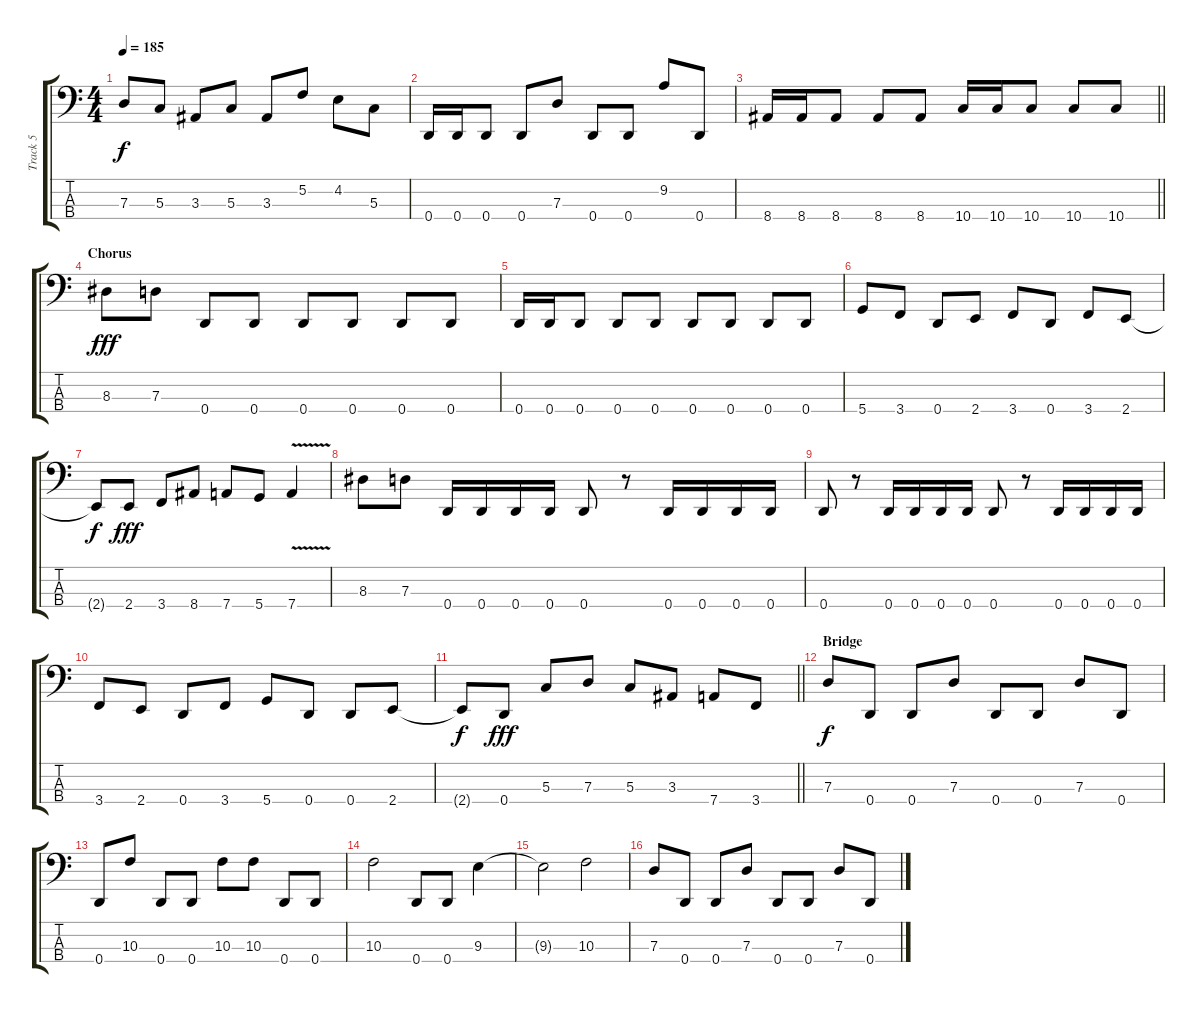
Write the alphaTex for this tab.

\track ("Track 5" "Track 5") {instrument electricbasspick}
\staff {score tabs}
\tuning (F2 C2 G1 D1) {hide}
\ts (4 4)
\tempo 185
\clef f4
\ks c
7.3.8{dy f} 5.3.8 3.3.8 5.3.8 3.3.8 5.2.8 4.2.8 5.3.8 |
0.4.16 0.4.16 0.4.8 0.4.8 7.3.8 0.4.8 0.4.8 9.2.8 0.4.8 |
\barLineRight lightlight
8.4.16 8.4.16 8.4.8 8.4.8 8.4.8 10.4.16 10.4.16 10.4.8 10.4.8 10.4.8 |
\section ("" "Chorus")
8.3.8{dy fff} 7.3.8 0.4.8 0.4.8 0.4.8 0.4.8 0.4.8 0.4.8 |
0.4.16 0.4.16 0.4.8 0.4.8 0.4.8 0.4.8 0.4.8 0.4.8 0.4.8 |
5.4.8 3.4.8 0.4.8 2.4.8 3.4.8 0.4.8 3.4.8 2.4.8 |
2.4{t}.8{dy f} 2.4.8{dy fff} 3.4.8 8.4.8 7.4.8 5.4.8 7.4{v}.4 |
8.3.8 7.3.8 0.4.16 0.4.16 0.4.16 0.4.16 0.4.8 r.8 0.4.16 0.4.16 0.4.16 0.4.16 |
0.4.8 r.8 0.4.16 0.4.16 0.4.16 0.4.16 0.4.8 r.8 0.4.16 0.4.16 0.4.16 0.4.16 |
3.4.8 2.4.8 0.4.8 3.4.8 5.4.8 0.4.8 0.4.8 2.4.8 |
\barLineRight lightlight
2.4{t}.8{dy f} 0.4.8{dy fff} 5.3.8 7.3.8 5.3.8 3.3.8 7.4.8 3.4.8 |
\section ("" "Bridge")
7.3.8{dy f} 0.4.8 0.4.8 7.3.8 0.4.8 0.4.8 7.3.8 0.4.8 |
0.4.8 10.3.8 0.4.8 0.4.8 10.3.8 10.3.8 0.4.8 0.4.8 |
10.3.2 0.4.8 0.4.8 9.3.4 |
9.3{t}.2 10.3.2 |
7.3.8 0.4.8 0.4.8 7.3.8 0.4.8 0.4.8 7.3.8 0.4.8
